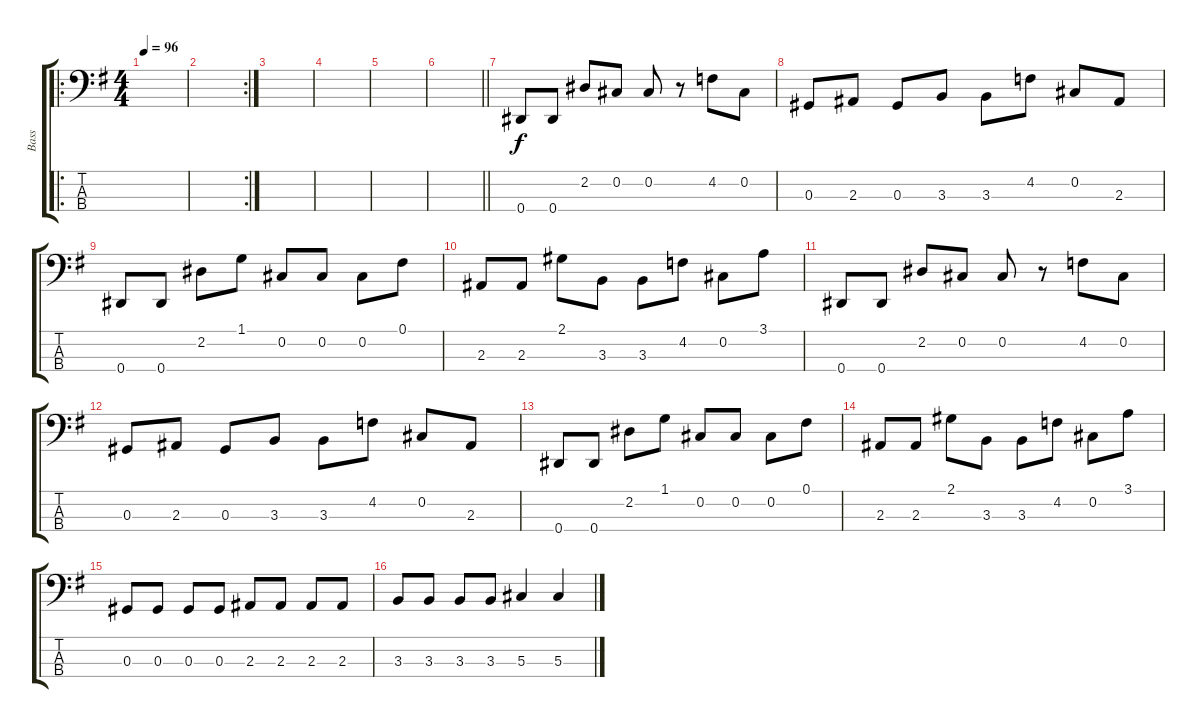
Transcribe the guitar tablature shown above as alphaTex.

\track ("Bass " "Bass ") {instrument electricbasspick}
\staff {score tabs}
\tuning (Gb2 Db2 Ab1 Eb1) {hide}
\ro
\ts (4 4)
\tempo 96
\clef f4
\ks g
|
\rc 2
|
|
|
|
\barLineRight lightlight
|
0.4.8 0.4.8 2.2.8 0.2.8 0.2.8 r.8 4.2.8 0.2.8 |
0.3.8 2.3.8 0.3.8 3.3.8 3.3.8 4.2.8 0.2.8 2.3.8 |
0.4.8 0.4.8 2.2.8 1.1.8 0.2.8 0.2.8 0.2.8 0.1.8 |
2.3.8 2.3.8 2.1.8 3.3.8 3.3.8 4.2.8 0.2.8 3.1.8 |
0.4.8 0.4.8 2.2.8 0.2.8 0.2.8 r.8 4.2.8 0.2.8 |
0.3.8 2.3.8 0.3.8 3.3.8 3.3.8 4.2.8 0.2.8 2.3.8 |
0.4.8 0.4.8 2.2.8 1.1.8 0.2.8 0.2.8 0.2.8 0.1.8 |
2.3.8 2.3.8 2.1.8 3.3.8 3.3.8 4.2.8 0.2.8 3.1.8 |
0.3.8 0.3.8 0.3.8 0.3.8 2.3.8 2.3.8 2.3.8 2.3.8 |
3.3.8 3.3.8 3.3.8 3.3.8 5.3.4 5.3.4
